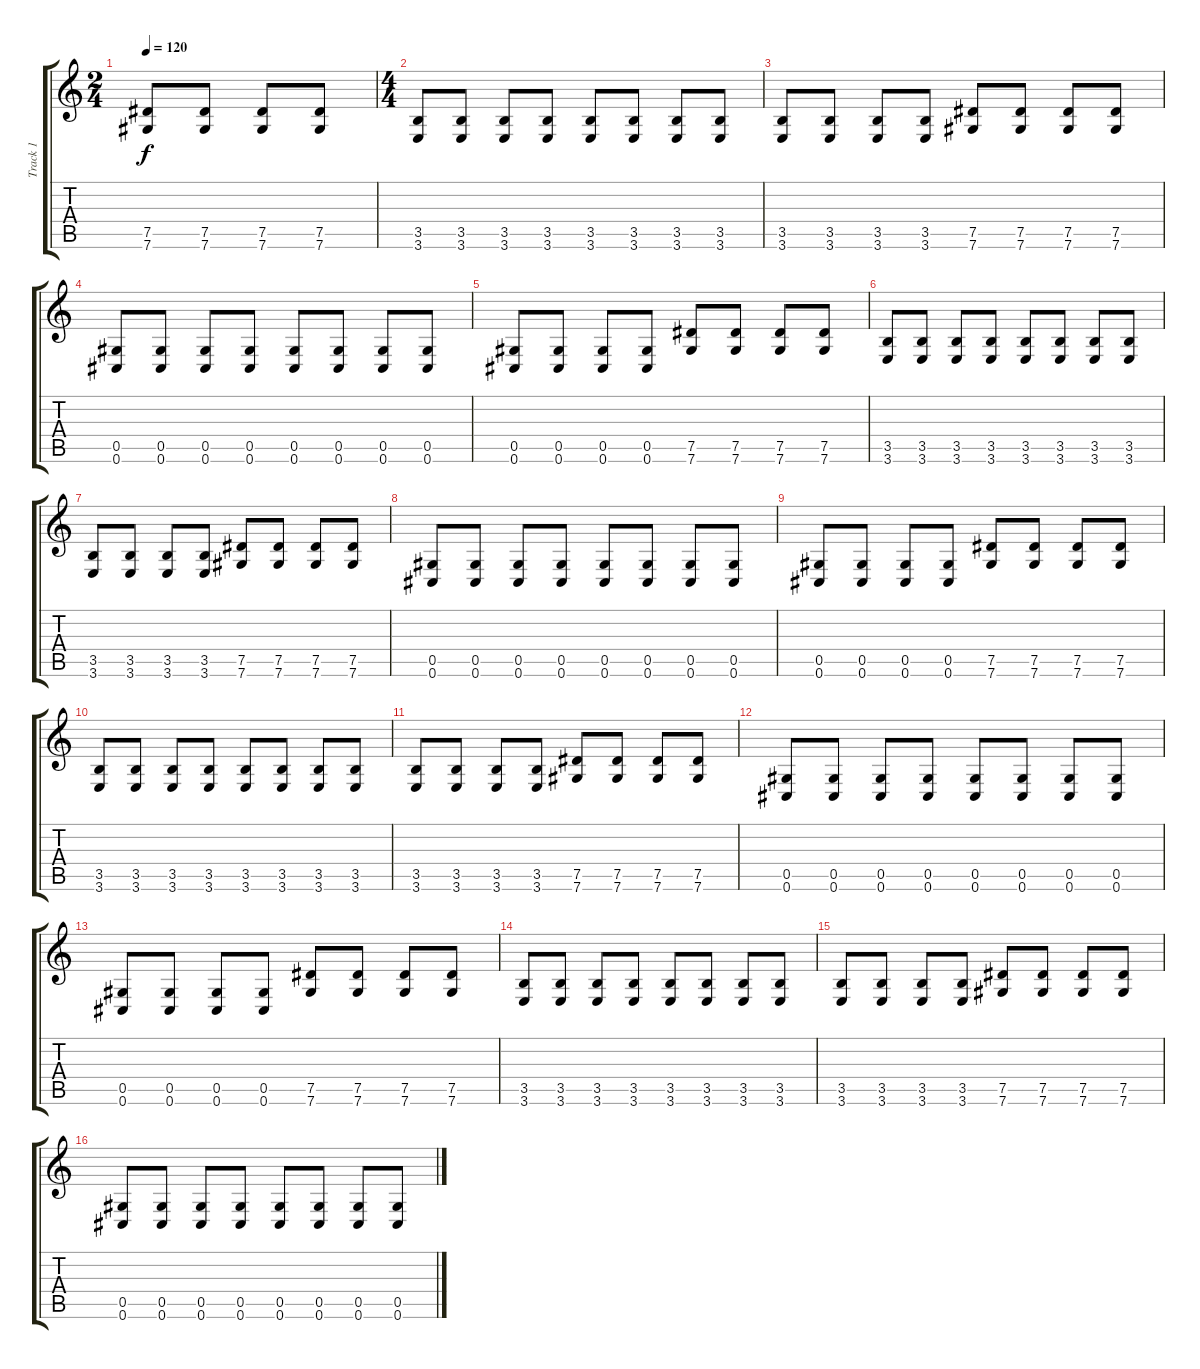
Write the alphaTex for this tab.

\track ("Track 1" "Track 1") {instrument electricguitarclean}
\staff {score tabs}
\tuning (Eb4 Bb3 Gb3 Db3 Ab2 Db2) {hide}
\ts (2 4)
\tempo 120
\clef g2
\ks c
(7.5 7.6).8{dy f instrument electricguitarclean} (7.5 7.6).8 (7.5 7.6).8 (7.5 7.6).8 |
\ts (4 4)
(3.5 3.6).8 (3.5 3.6).8 (3.5 3.6).8 (3.5 3.6).8 (3.5 3.6).8 (3.5 3.6).8 (3.5 3.6).8 (3.5 3.6).8 |
(3.5 3.6).8 (3.5 3.6).8 (3.5 3.6).8 (3.5 3.6).8 (7.5 7.6).8 (7.5 7.6).8 (7.5 7.6).8 (7.5 7.6).8 |
(0.5 0.6).8 (0.5 0.6).8 (0.5 0.6).8 (0.5 0.6).8 (0.5 0.6).8 (0.5 0.6).8 (0.5 0.6).8 (0.5 0.6).8 |
(0.5 0.6).8 (0.5 0.6).8 (0.5 0.6).8 (0.5 0.6).8 (7.5 7.6).8 (7.5 7.6).8 (7.5 7.6).8 (7.5 7.6).8 |
(3.5 3.6).8 (3.5 3.6).8 (3.5 3.6).8 (3.5 3.6).8 (3.5 3.6).8 (3.5 3.6).8 (3.5 3.6).8 (3.5 3.6).8 |
(3.5 3.6).8 (3.5 3.6).8 (3.5 3.6).8 (3.5 3.6).8 (7.5 7.6).8 (7.5 7.6).8 (7.5 7.6).8 (7.5 7.6).8 |
(0.5 0.6).8 (0.5 0.6).8 (0.5 0.6).8 (0.5 0.6).8 (0.5 0.6).8 (0.5 0.6).8 (0.5 0.6).8 (0.5 0.6).8 |
(0.5 0.6).8 (0.5 0.6).8 (0.5 0.6).8 (0.5 0.6).8 (7.5 7.6).8 (7.5 7.6).8 (7.5 7.6).8 (7.5 7.6).8 |
(3.5 3.6).8 (3.5 3.6).8 (3.5 3.6).8 (3.5 3.6).8 (3.5 3.6).8 (3.5 3.6).8 (3.5 3.6).8 (3.5 3.6).8 |
(3.5 3.6).8 (3.5 3.6).8 (3.5 3.6).8 (3.5 3.6).8 (7.5 7.6).8 (7.5 7.6).8 (7.5 7.6).8 (7.5 7.6).8 |
(0.5 0.6).8 (0.5 0.6).8 (0.5 0.6).8 (0.5 0.6).8 (0.5 0.6).8 (0.5 0.6).8 (0.5 0.6).8 (0.5 0.6).8 |
(0.5 0.6).8 (0.5 0.6).8 (0.5 0.6).8 (0.5 0.6).8 (7.5 7.6).8 (7.5 7.6).8 (7.5 7.6).8 (7.5 7.6).8 |
(3.5 3.6).8 (3.5 3.6).8 (3.5 3.6).8 (3.5 3.6).8 (3.5 3.6).8 (3.5 3.6).8 (3.5 3.6).8 (3.5 3.6).8 |
(3.5 3.6).8 (3.5 3.6).8 (3.5 3.6).8 (3.5 3.6).8 (7.5 7.6).8 (7.5 7.6).8 (7.5 7.6).8 (7.5 7.6).8 |
(0.5 0.6).8 (0.5 0.6).8 (0.5 0.6).8 (0.5 0.6).8 (0.5 0.6).8 (0.5 0.6).8 (0.5 0.6).8 (0.5 0.6).8
